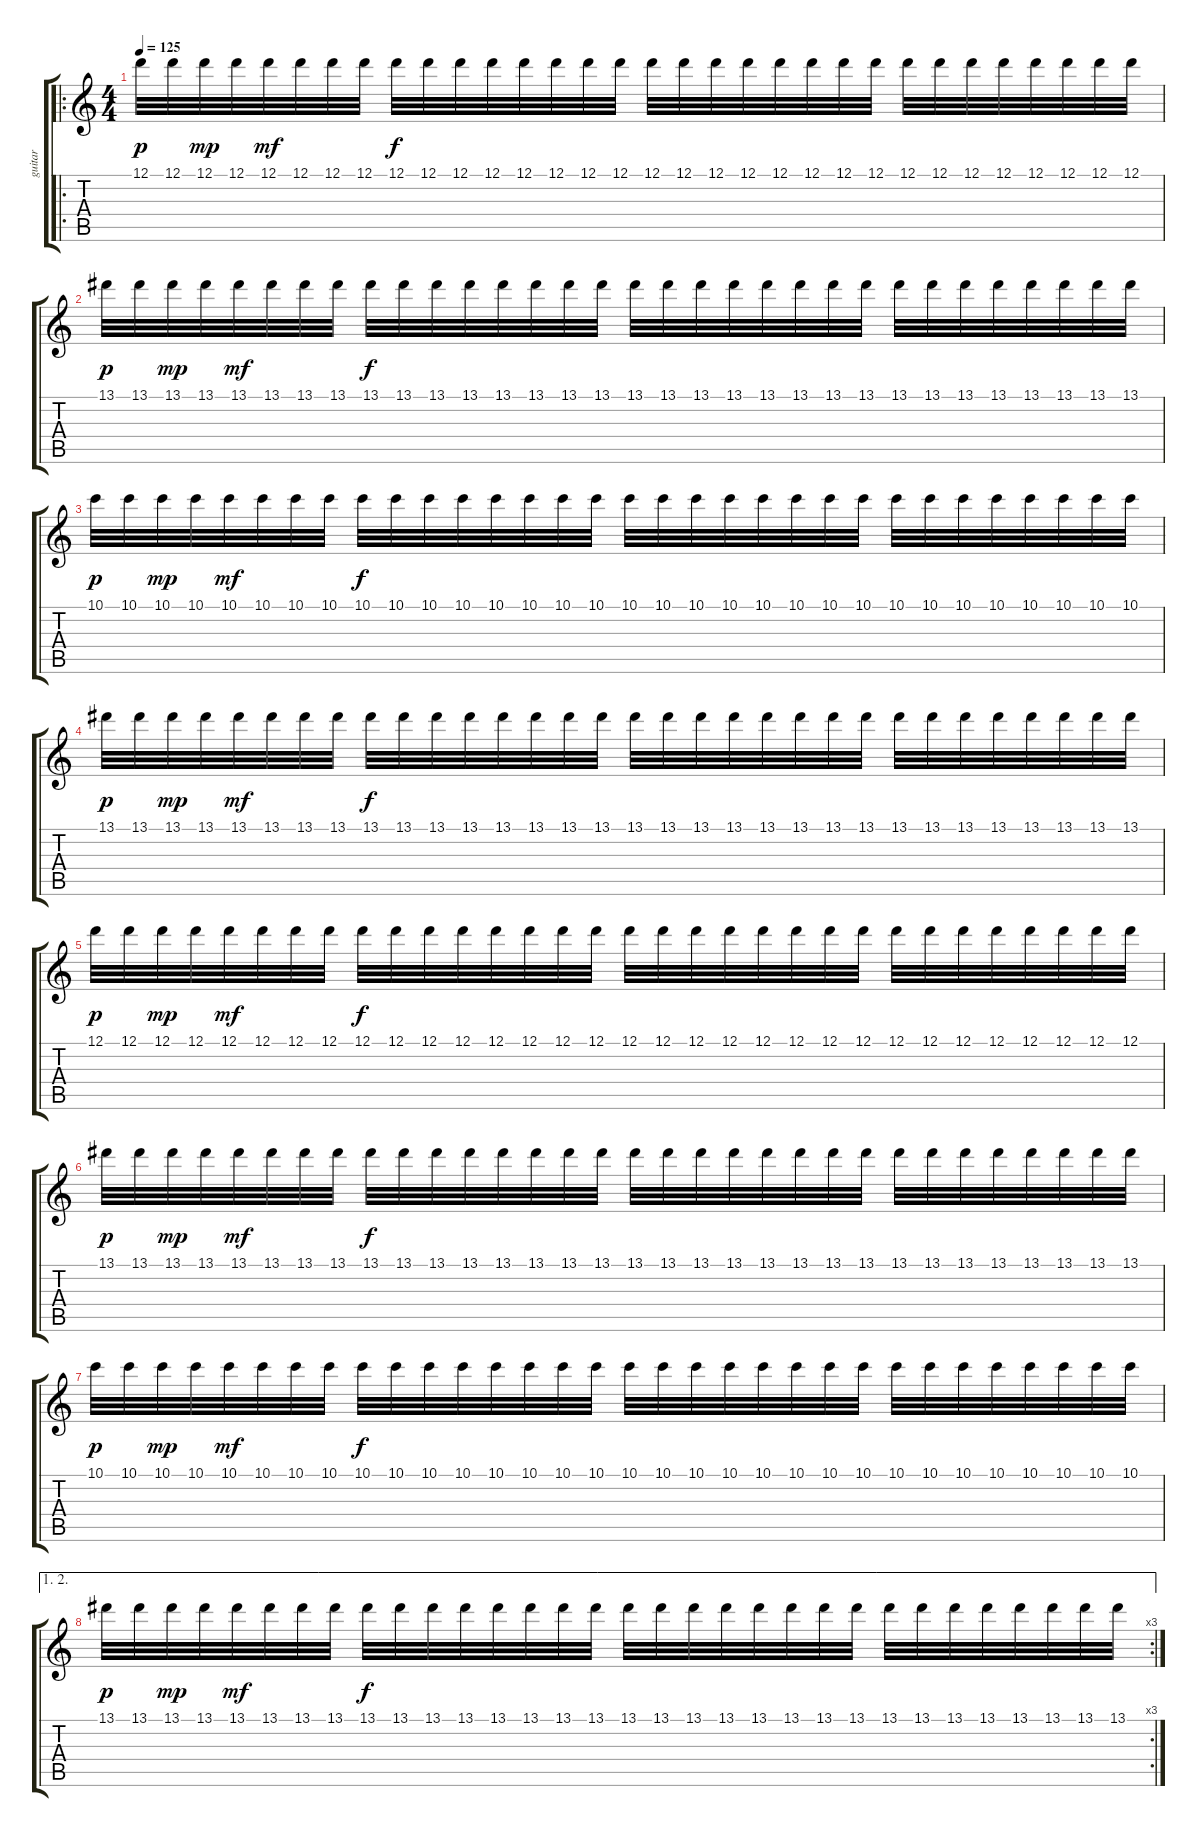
\track ("guitar" "guitar") {instrument acousticguitarsteel}
\staff {score tabs}
\tuning (D4 A3 F3 C3 G2 C2) {hide}
\ro
\ts (4 4)
\tempo 125
\clef g2
\ks c
12.1.32{dy p instrument acousticguitarsteel} 12.1.32 12.1.32{dy mp} 12.1.32 12.1.32{dy mf} 12.1.32 12.1.32 12.1.32 12.1.32{dy f} 12.1.32 12.1.32 12.1.32 12.1.32 12.1.32 12.1.32 12.1.32 12.1.32 12.1.32 12.1.32 12.1.32 12.1.32 12.1.32 12.1.32 12.1.32 12.1.32 12.1.32 12.1.32 12.1.32 12.1.32 12.1.32 12.1.32 12.1.32 |
13.1.32{dy p} 13.1.32 13.1.32{dy mp} 13.1.32 13.1.32{dy mf} 13.1.32 13.1.32 13.1.32 13.1.32{dy f} 13.1.32 13.1.32 13.1.32 13.1.32 13.1.32 13.1.32 13.1.32 13.1.32 13.1.32 13.1.32 13.1.32 13.1.32 13.1.32 13.1.32 13.1.32 13.1.32 13.1.32 13.1.32 13.1.32 13.1.32 13.1.32 13.1.32 13.1.32 |
10.1.32{dy p} 10.1.32 10.1.32{dy mp} 10.1.32 10.1.32{dy mf} 10.1.32 10.1.32 10.1.32 10.1.32{dy f} 10.1.32 10.1.32 10.1.32 10.1.32 10.1.32 10.1.32 10.1.32 10.1.32 10.1.32 10.1.32 10.1.32 10.1.32 10.1.32 10.1.32 10.1.32 10.1.32 10.1.32 10.1.32 10.1.32 10.1.32 10.1.32 10.1.32 10.1.32 |
13.1.32{dy p} 13.1.32 13.1.32{dy mp} 13.1.32 13.1.32{dy mf} 13.1.32 13.1.32 13.1.32 13.1.32{dy f} 13.1.32 13.1.32 13.1.32 13.1.32 13.1.32 13.1.32 13.1.32 13.1.32 13.1.32 13.1.32 13.1.32 13.1.32 13.1.32 13.1.32 13.1.32 13.1.32 13.1.32 13.1.32 13.1.32 13.1.32 13.1.32 13.1.32 13.1.32 |
12.1.32{dy p} 12.1.32 12.1.32{dy mp} 12.1.32 12.1.32{dy mf} 12.1.32 12.1.32 12.1.32 12.1.32{dy f} 12.1.32 12.1.32 12.1.32 12.1.32 12.1.32 12.1.32 12.1.32 12.1.32 12.1.32 12.1.32 12.1.32 12.1.32 12.1.32 12.1.32 12.1.32 12.1.32 12.1.32 12.1.32 12.1.32 12.1.32 12.1.32 12.1.32 12.1.32 |
13.1.32{dy p} 13.1.32 13.1.32{dy mp} 13.1.32 13.1.32{dy mf} 13.1.32 13.1.32 13.1.32 13.1.32{dy f} 13.1.32 13.1.32 13.1.32 13.1.32 13.1.32 13.1.32 13.1.32 13.1.32 13.1.32 13.1.32 13.1.32 13.1.32 13.1.32 13.1.32 13.1.32 13.1.32 13.1.32 13.1.32 13.1.32 13.1.32 13.1.32 13.1.32 13.1.32 |
10.1.32{dy p} 10.1.32 10.1.32{dy mp} 10.1.32 10.1.32{dy mf} 10.1.32 10.1.32 10.1.32 10.1.32{dy f} 10.1.32 10.1.32 10.1.32 10.1.32 10.1.32 10.1.32 10.1.32 10.1.32 10.1.32 10.1.32 10.1.32 10.1.32 10.1.32 10.1.32 10.1.32 10.1.32 10.1.32 10.1.32 10.1.32 10.1.32 10.1.32 10.1.32 10.1.32 |
\ae (1 2)
\rc 3
13.1.32{dy p} 13.1.32 13.1.32{dy mp} 13.1.32 13.1.32{dy mf} 13.1.32 13.1.32 13.1.32 13.1.32{dy f} 13.1.32 13.1.32 13.1.32 13.1.32 13.1.32 13.1.32 13.1.32 13.1.32 13.1.32 13.1.32 13.1.32 13.1.32 13.1.32 13.1.32 13.1.32 13.1.32 13.1.32 13.1.32 13.1.32 13.1.32 13.1.32 13.1.32 13.1.32
